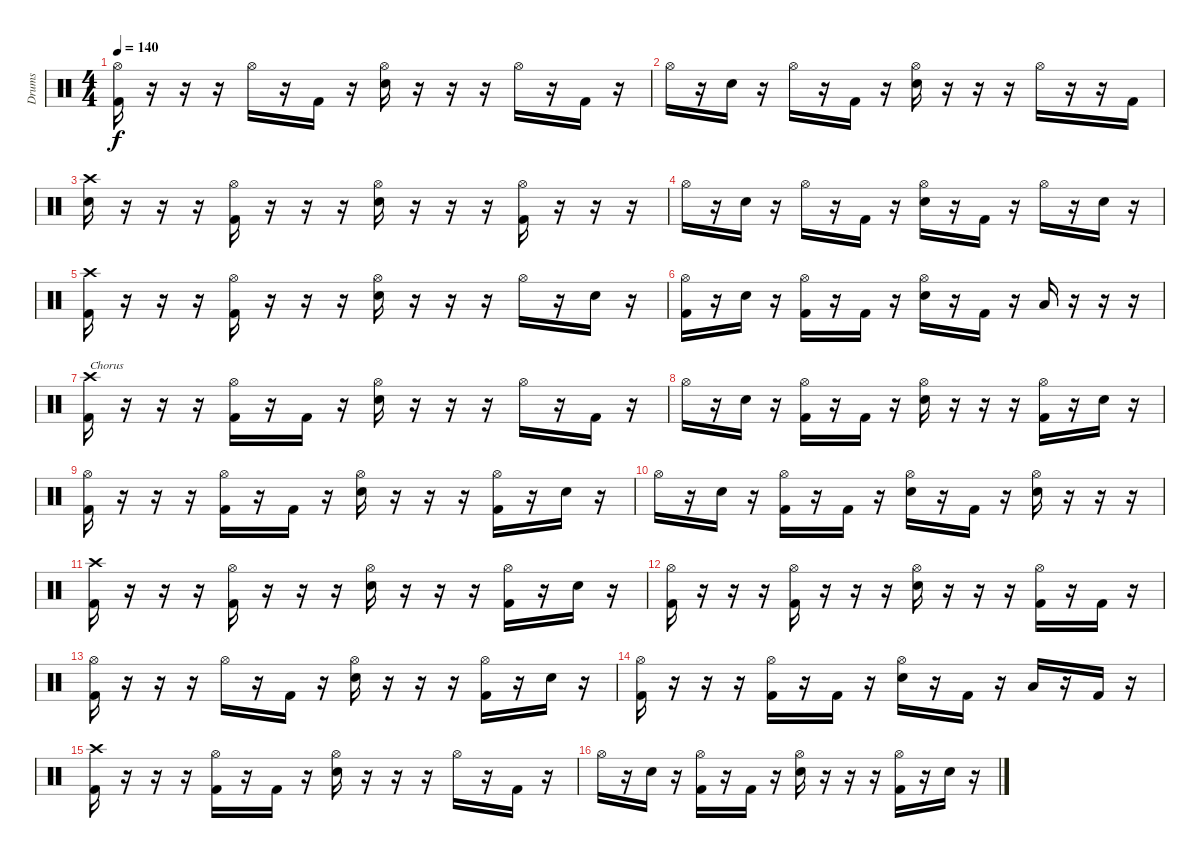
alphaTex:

\track ("Drums" "Drums") {instrument percussion}
\staff {score}
\articulation defaults
\ts (4 4)
\tempo 140
\clef neutral
\ks c
("Hi-Hat (open)" "Kick (hit) 2").16{dy f} r.16 r.16 r.16 "Hi-Hat (open)".16 r.16 "Kick (hit) 2".16 r.16 ("Hi-Hat (open)" "Snare (hit) 2").16 r.16 r.16 r.16 "Hi-Hat (open)".16 r.16 "Kick (hit) 2".16 r.16 |
"Hi-Hat (open)".16 r.16 "Snare (hit) 2".16 r.16 "Hi-Hat (open)".16 r.16 "Kick (hit) 2".16 r.16 ("Hi-Hat (open)" "Snare (hit) 2").16 r.16 r.16 r.16 "Hi-Hat (open)".16 r.16 r.16 "Kick (hit) 2".16 |
("Crash high (hit)" "Snare (hit) 2").16 r.16 r.16 r.16 ("Hi-Hat (open)" "Kick (hit) 2").16 r.16 r.16 r.16 ("Hi-Hat (open)" "Snare (hit) 2").16 r.16 r.16 r.16 ("Hi-Hat (open)" "Kick (hit) 2").16 r.16 r.16 r.16 |
"Hi-Hat (open)".16 r.16 "Snare (hit) 2".16 r.16 "Hi-Hat (open)".16 r.16 "Kick (hit) 2".16 r.16 ("Hi-Hat (open)" "Snare (hit) 2").16 r.16 "Kick (hit) 2".16 r.16 "Hi-Hat (open)".16 r.16 "Snare (hit) 2".16 r.16 |
("Crash high (hit)" "Kick (hit) 2").16 r.16 r.16 r.16 ("Hi-Hat (open)" "Kick (hit) 2").16 r.16 r.16 r.16 ("Hi-Hat (open)" "Snare (hit) 2").16 r.16 r.16 r.16 "Hi-Hat (open)".16 r.16 "Snare (hit) 2".16 r.16 |
("Hi-Hat (open)" "Kick (hit) 2").16 r.16 "Snare (hit) 2".16 r.16 ("Hi-Hat (open)" "Kick (hit) 2").16 r.16 "Kick (hit) 2".16 r.16 ("Hi-Hat (open)" "Snare (hit) 2").16 r.16 "Kick (hit) 2".16 r.16 "Low Floor Tom (hit)".16 r.16 r.16 r.16 |
("Crash high (hit)" "Kick (hit) 2").16{txt "Chorus"} r.16 r.16 r.16 ("Hi-Hat (open)" "Kick (hit) 2").16 r.16 "Kick (hit) 2".16 r.16 ("Hi-Hat (open)" "Snare (hit) 2").16 r.16 r.16 r.16 "Hi-Hat (open)".16 r.16 "Kick (hit) 2".16 r.16 |
"Hi-Hat (open)".16 r.16 "Snare (hit) 2".16 r.16 ("Hi-Hat (open)" "Kick (hit) 2").16 r.16 "Kick (hit) 2".16 r.16 ("Hi-Hat (open)" "Snare (hit) 2").16 r.16 r.16 r.16 ("Hi-Hat (open)" "Kick (hit) 2").16 r.16 "Snare (hit) 2".16 r.16 |
("Hi-Hat (open)" "Kick (hit) 2").16 r.16 r.16 r.16 ("Hi-Hat (open)" "Kick (hit) 2").16 r.16 "Kick (hit) 2".16 r.16 ("Hi-Hat (open)" "Snare (hit) 2").16 r.16 r.16 r.16 ("Hi-Hat (open)" "Kick (hit) 2").16 r.16 "Snare (hit) 2".16 r.16 |
"Hi-Hat (open)".16 r.16 "Snare (hit) 2".16 r.16 ("Hi-Hat (open)" "Kick (hit) 2").16 r.16 "Kick (hit) 2".16 r.16 ("Hi-Hat (open)" "Snare (hit) 2").16 r.16 "Kick (hit) 2".16 r.16 ("Hi-Hat (open)" "Snare (hit) 2").16 r.16 r.16 r.16 |
("Crash high (hit)" "Kick (hit) 2").16 r.16 r.16 r.16 ("Hi-Hat (open)" "Kick (hit) 2").16 r.16 r.16 r.16 ("Hi-Hat (open)" "Snare (hit) 2").16 r.16 r.16 r.16 ("Hi-Hat (open)" "Kick (hit) 2").16 r.16 "Snare (hit) 2".16 r.16 |
("Hi-Hat (open)" "Kick (hit) 2").16 r.16 r.16 r.16 ("Hi-Hat (open)" "Kick (hit) 2").16 r.16 r.16 r.16 ("Hi-Hat (open)" "Snare (hit) 2").16 r.16 r.16 r.16 ("Hi-Hat (open)" "Kick (hit) 2").16 r.16 "Kick (hit) 2".16 r.16 |
("Hi-Hat (open)" "Kick (hit) 2").16 r.16 r.16 r.16 "Hi-Hat (open)".16 r.16 "Kick (hit) 2".16 r.16 ("Hi-Hat (open)" "Snare (hit) 2").16 r.16 r.16 r.16 ("Hi-Hat (open)" "Kick (hit) 2").16 r.16 "Snare (hit) 2".16 r.16 |
("Hi-Hat (open)" "Kick (hit) 2").16 r.16 r.16 r.16 ("Hi-Hat (open)" "Kick (hit) 2").16 r.16 "Kick (hit) 2".16 r.16 ("Hi-Hat (open)" "Snare (hit) 2").16 r.16 "Kick (hit) 2".16 r.16 "Low Floor Tom (hit)".16 r.16 "Kick (hit) 2".16 r.16 |
("Crash high (hit)" "Kick (hit) 2").16 r.16 r.16 r.16 ("Hi-Hat (open)" "Kick (hit) 2").16 r.16 "Kick (hit) 2".16 r.16 ("Hi-Hat (open)" "Snare (hit) 2").16 r.16 r.16 r.16 "Hi-Hat (open)".16 r.16 "Kick (hit) 2".16 r.16 |
"Hi-Hat (open)".16 r.16 "Snare (hit) 2".16 r.16 ("Hi-Hat (open)" "Kick (hit) 2").16 r.16 "Kick (hit) 2".16 r.16 ("Hi-Hat (open)" "Snare (hit) 2").16 r.16 r.16 r.16 ("Hi-Hat (open)" "Kick (hit) 2").16 r.16 "Snare (hit) 2".16 r.16
